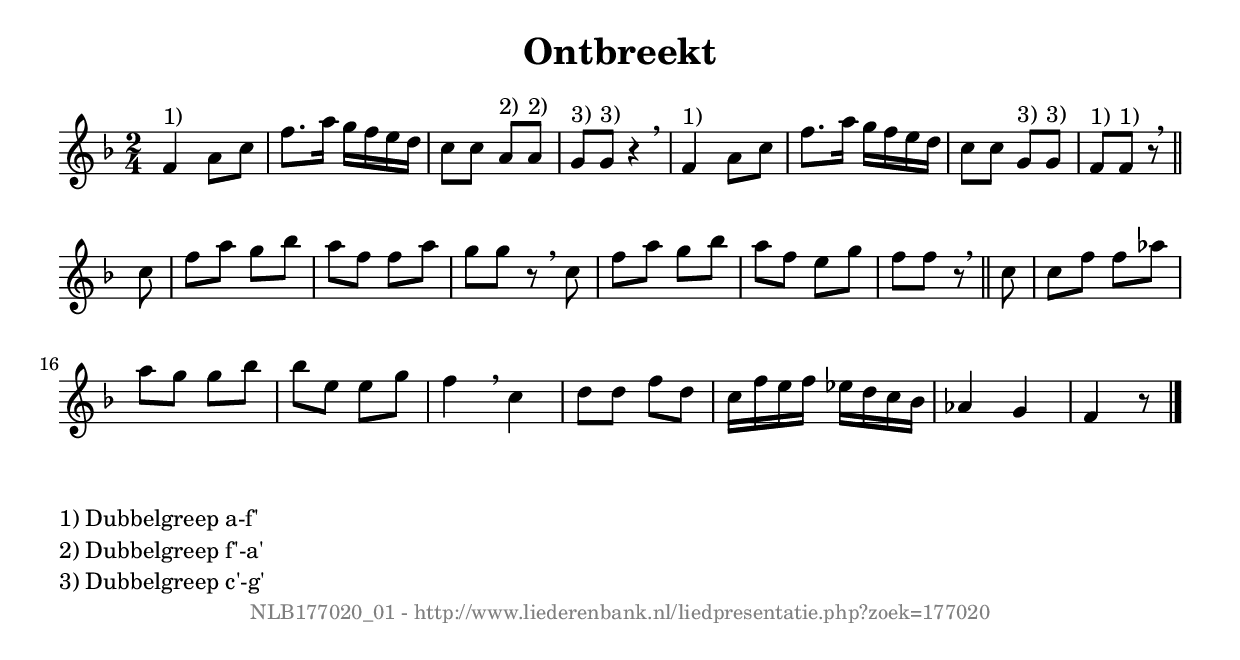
%
% produced by wce2krn 1.64 (7 June 2014)
%
\version"2.16"
#(append! paper-alist '(("long" . (cons (* 210 mm) (* 2000 mm)))))
#(set-default-paper-size "long")
sb = {\breathe}
mBreak = {\breathe }
bBreak = {\breathe }
x = {\once\override NoteHead #'style = #'cross }
gl=\glissando
itime={\override Staff.TimeSignature #'stencil = ##f }
ficta = {\once\set suggestAccidentals = ##t}
fine = {\once\override Score.RehearsalMark #'self-alignment-X = #1 \mark \markup {\italic{Fine}}}
dc = {\once\override Score.RehearsalMark #'self-alignment-X = #1 \mark \markup {\italic{D.C.}}}
dcf = {\once\override Score.RehearsalMark #'self-alignment-X = #1 \mark \markup {\italic{D.C. al Fine}}}
dcc = {\once\override Score.RehearsalMark #'self-alignment-X = #1 \mark \markup {\italic{D.C. al Coda}}}
ds = {\once\override Score.RehearsalMark #'self-alignment-X = #1 \mark \markup {\italic{D.S.}}}
dsf = {\once\override Score.RehearsalMark #'self-alignment-X = #1 \mark \markup {\italic{D.S. al Fine}}}
dsc = {\once\override Score.RehearsalMark #'self-alignment-X = #1 \mark \markup {\italic{D.S. al Coda}}}
pv = {\set Score.repeatCommands = #'((volta "1"))}
sv = {\set Score.repeatCommands = #'((volta "2"))}
tv = {\set Score.repeatCommands = #'((volta "3"))}
qv = {\set Score.repeatCommands = #'((volta "4"))}
xv = {\set Score.repeatCommands = #'((volta #f))}
\header{ tagline = ""
title = "Ontbreekt"
}
\score {{
\key f \major
\relative g'
{
\set melismaBusyProperties = #'()
\time 2/4
\tempo 4=120
\override Score.MetronomeMark #'transparent = ##t
\override Score.RehearsalMark #'break-visibility = #(vector #t #t #f)
f4^"1)" a8 c f8. a16 g f e d c8 c a^"2)" a^"2)" g^"3)" g^"3)" r4 \sb f4^"1)" a8 c f8. a16 g f e d c8 c g^"3)" g^"3)" f^"1)" f^"1)" r8 \bar "||" \bBreak
c'8 f a g bes a f f a g g r8 \sb c,8 f a g bes a f e g f f r8 \bar "||" \bBreak
c8 c f f as a g g bes bes e, e g f4 \sb c d8 d f d c16 f e f es d c bes as4 g f r8 \bar "|."
 }}
 \midi { }
 \layout {
            indent = 0.0\cm
}
}
\markup { \wordwrap-string #" 
1) Dubbelgreep a-f'

2) Dubbelgreep f'-a'

3) Dubbelgreep c'-g'
"}
\markup { \vspace #0 } \markup { \with-color #grey \fill-line { \center-column { \smaller "NLB177020_01 - http://www.liederenbank.nl/liedpresentatie.php?zoek=177020" } } }
